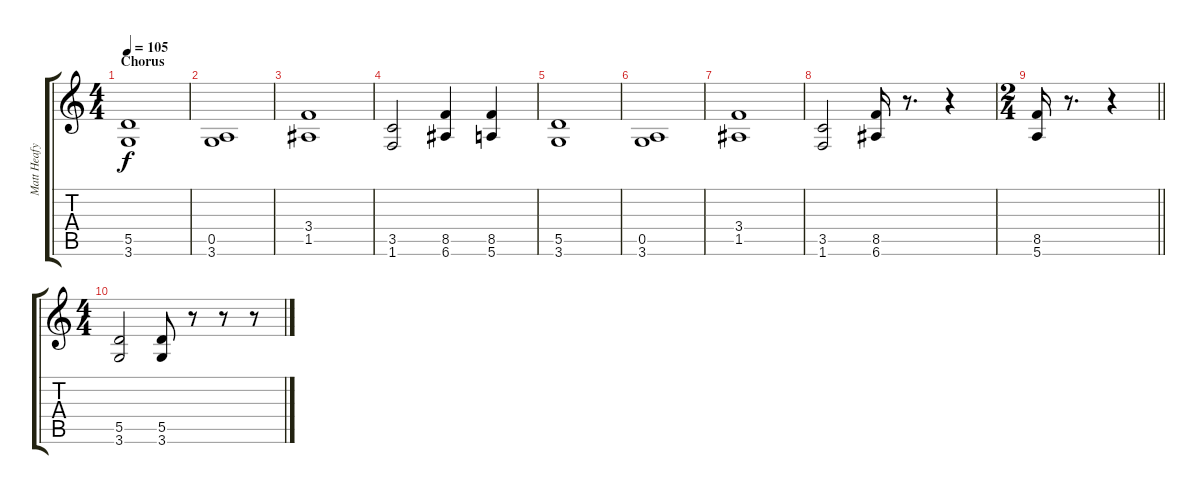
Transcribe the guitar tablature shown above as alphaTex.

\track ("Matt Heafy" "Matt Heafy") {instrument overdrivenguitar}
\staff {score tabs}
\tuning (E4 B3 G3 D3 A2 E2) {hide}
\ts (4 4)
\section ("" "Chorus")
\tempo 105
\clef g2
\ks c
(5.5 3.6).1{dy f} |
(0.5 3.6).1 |
(3.4 1.5).1 |
(3.5 1.6).2 (8.5 6.6).4 (8.5 5.6).4 |
(5.5 3.6).1 |
(0.5 3.6).1 |
(3.4 1.5).1 |
(3.5 1.6).2 (8.5 6.6).16 r.8{d} r.4 |
\ts (2 4)
\barLineRight lightlight
(8.5 5.6).16 r.8{d} r.4 |
\ts (4 4)
(5.5 3.6).2 (5.5 3.6).8 r.8 r.8 r.8
